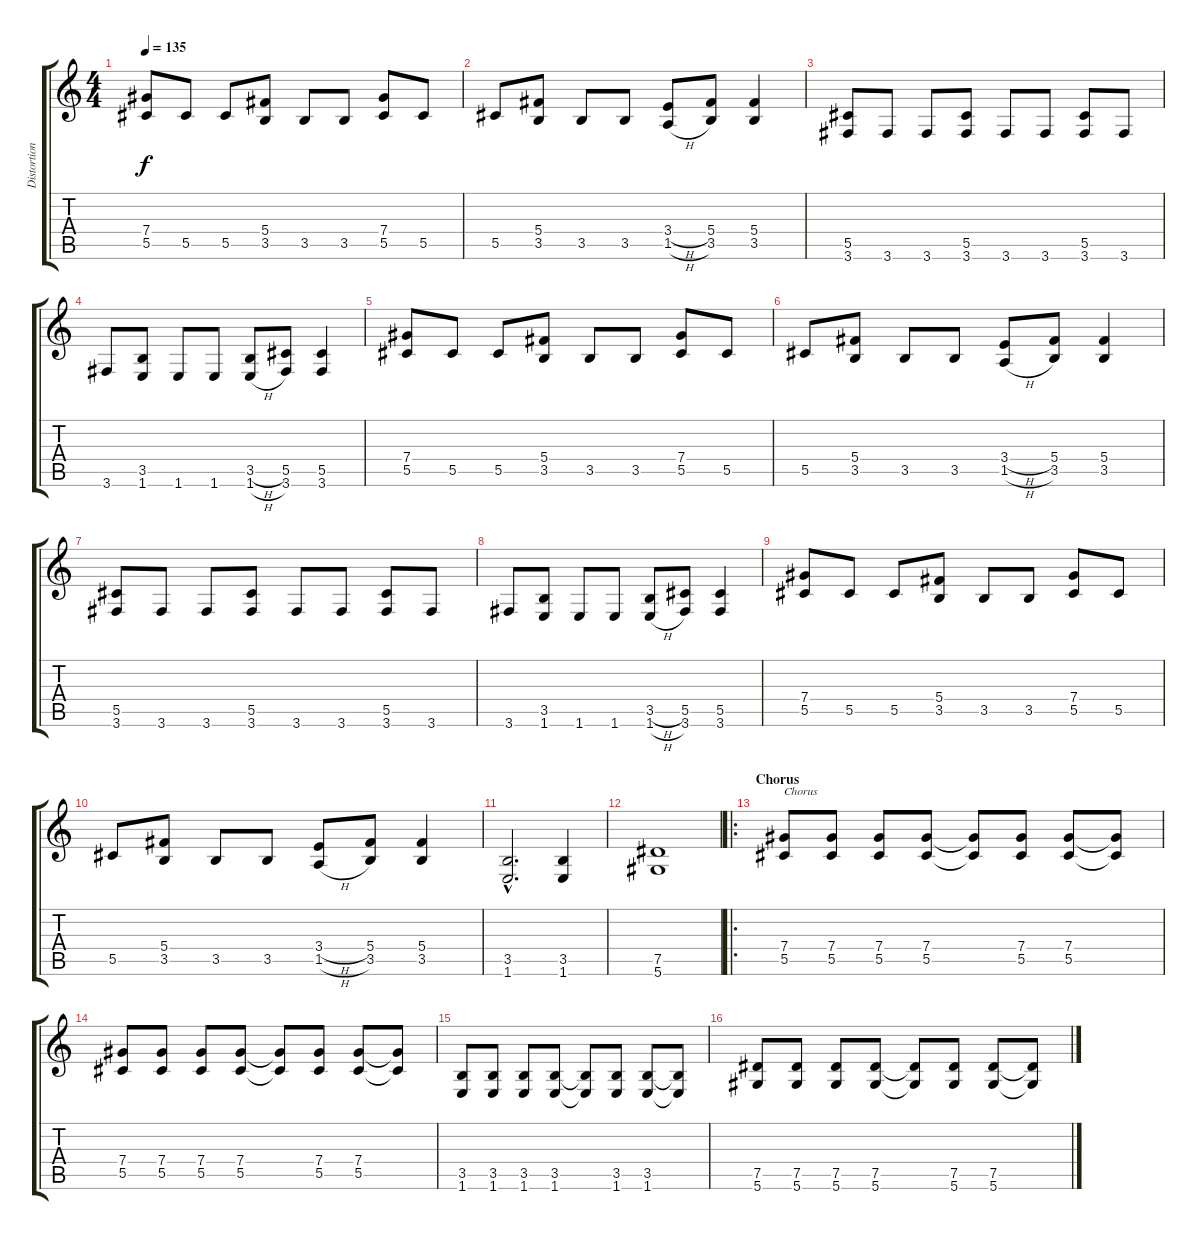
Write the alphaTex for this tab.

\track ("Distortion Guitar" "Distortion") {instrument distortionguitar}
\staff {score tabs}
\tuning (Eb4 Bb3 Gb3 Db3 Ab2 Eb2) {hide}
\ts (4 4)
\tempo 135
\clef g2
\ks c
(7.4 5.5).8{dy f} 5.5.8 5.5.8 (5.4 3.5).8 3.5.8 3.5.8 (7.4 5.5).8 5.5.8 |
5.5.8 (5.4 3.5).8 3.5.8 3.5.8 (3.4{h} 1.5{h}).8 (5.4 3.5).8 (5.4 3.5).4 |
(5.5 3.6).8 3.6.8 3.6.8 (5.5 3.6).8 3.6.8 3.6.8 (5.5 3.6).8 3.6.8 |
3.6.8 (3.5 1.6).8 1.6.8 1.6.8 (3.5{h} 1.6{h}).8 (5.5 3.6).8 (5.5 3.6).4 |
(7.4 5.5).8 5.5.8 5.5.8 (5.4 3.5).8 3.5.8 3.5.8 (7.4 5.5).8 5.5.8 |
5.5.8 (5.4 3.5).8 3.5.8 3.5.8 (3.4{h} 1.5{h}).8 (5.4 3.5).8 (5.4 3.5).4 |
(5.5 3.6).8 3.6.8 3.6.8 (5.5 3.6).8 3.6.8 3.6.8 (5.5 3.6).8 3.6.8 |
3.6.8 (3.5 1.6).8 1.6.8 1.6.8 (3.5{h} 1.6{h}).8 (5.5 3.6).8 (5.5 3.6).4 |
(7.4 5.5).8 5.5.8 5.5.8 (5.4 3.5).8 3.5.8 3.5.8 (7.4 5.5).8 5.5.8 |
5.5.8 (5.4 3.5).8 3.5.8 3.5.8 (3.4{h} 1.5{h}).8 (5.4 3.5).8 (5.4 3.5).4 |
(3.5{hac} 1.6{hac}).2{d} (3.5 1.6).4 |
(7.5 5.6).1 |
\ro
\section ("" "Chorus")
(7.4 5.5).8{txt "Chorus"} (7.4 5.5).8 (7.4 5.5).8 (7.4 5.5).8 (7.4{t} 5.5{t}).8 (7.4 5.5).8 (7.4 5.5).8 (7.4{t} 5.5{t}).8 |
(7.4 5.5).8 (7.4 5.5).8 (7.4 5.5).8 (7.4 5.5).8 (7.4{t} 5.5{t}).8 (7.4 5.5).8 (7.4 5.5).8 (7.4{t} 5.5{t}).8 |
(3.5 1.6).8 (3.5 1.6).8 (3.5 1.6).8 (3.5 1.6).8 (3.5{t} 1.6{t}).8 (3.5 1.6).8 (3.5 1.6).8 (3.5{t} 1.6{t}).8 |
(7.5 5.6).8 (7.5 5.6).8 (7.5 5.6).8 (7.5 5.6).8 (7.5{t} 5.6{t}).8 (7.5 5.6).8 (7.5 5.6).8 (7.5{t} 5.6{t}).8
